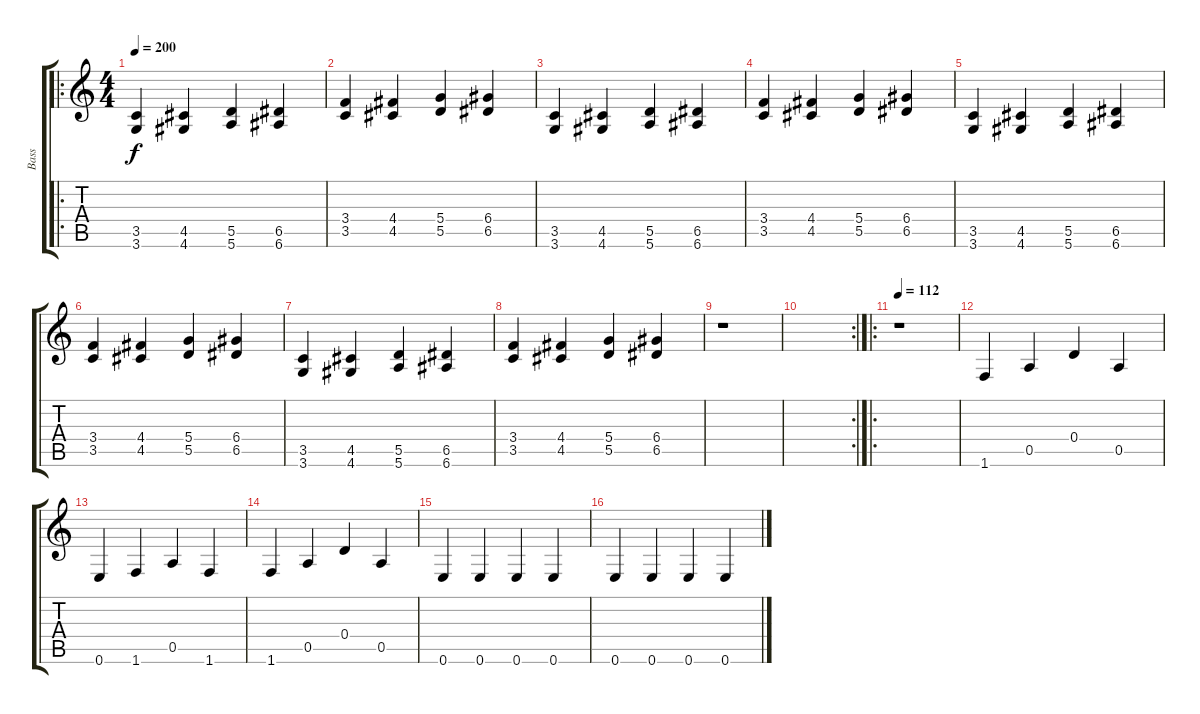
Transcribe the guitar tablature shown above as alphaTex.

\track ("Bass" "Bass") {instrument electricbassfinger}
\staff {score tabs}
\tuning (E4 B3 G3 D3 A2 E2) {hide}
\ro
\ts (4 4)
\tempo 200
\clef g2
\ks c
(3.5 3.6).4{dy f} (4.5 4.6).4 (5.5 5.6).4 (6.5 6.6).4 |
(3.4 3.5).4 (4.4 4.5).4 (5.4 5.5).4 (6.4 6.5).4 |
(3.5 3.6).4 (4.5 4.6).4 (5.5 5.6).4 (6.5 6.6).4 |
(3.4 3.5).4 (4.4 4.5).4 (5.4 5.5).4 (6.4 6.5).4 |
(3.5 3.6).4 (4.5 4.6).4 (5.5 5.6).4 (6.5 6.6).4 |
(3.4 3.5).4 (4.4 4.5).4 (5.4 5.5).4 (6.4 6.5).4 |
(3.5 3.6).4 (4.5 4.6).4 (5.5 5.6).4 (6.5 6.6).4 |
(3.4 3.5).4 (4.4 4.5).4 (5.4 5.5).4 (6.4 6.5).4 |
r.1 |
\rc 2
|
\ro
\tempo 112
r.1 |
1.6.4 0.5.4 0.4.4 0.5.4 |
0.6.4 1.6.4 0.5.4 1.6.4 |
1.6.4 0.5.4 0.4.4 0.5.4 |
0.6.4 0.6.4 0.6.4 0.6.4 |
0.6.4 0.6.4 0.6.4 0.6.4
